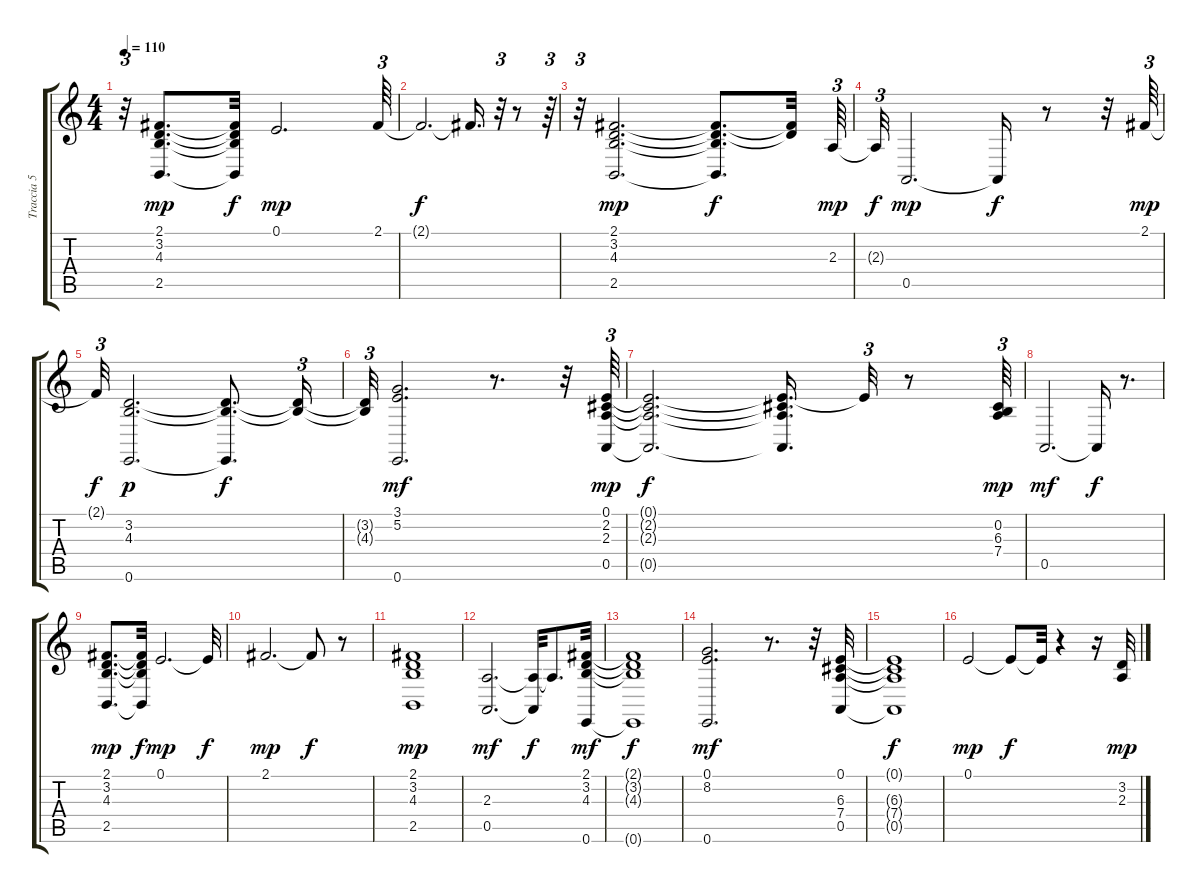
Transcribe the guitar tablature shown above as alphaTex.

\track ("Traccia 5" "Traccia 5") {instrument pad2warm}
\staff {score tabs}
\tuning (E4 B3 G3 D3 A2 E2) {hide}
\ts (4 4)
\tempo 110
\clef g2
\ks c
r.32{tu (3 2) dy f} (2.1 3.2 4.3 2.5).8{d dy mp} (2.1{t} 3.2{t} 4.3{t} 2.5{t}).32{dy f} 0.1.2{d dy mp} 2.1.64{tu (3 2)} |
2.1{t}.2{d dy f} 2.1{t}.16{d} r.32{tu (3 2)} r.8 r.64{tu (3 2)} |
r.32{tu (3 2)} (2.1 3.2 4.3 2.5).2{d dy mp} (2.1{t} 3.2{t} 4.3{t} 2.5{t}).8{d dy f} (2.1{t} 3.2{t}).32 2.3.64{tu (3 2) dy mp} |
2.3{t}.32{tu (3 2) dy f} 0.5.2{d dy mp} 0.5{t}.16{dy f} r.8 r.32 2.1.64{tu (3 2) dy mp} |
2.1{t}.32{tu (3 2) dy f} (3.2 4.3 0.6).2{d dy p} (3.2{t} 4.3{t} 0.6{t}).8{d dy f} (3.2{t} 4.3{t}).16{tu (3 2)} |
(3.2{t} 4.3{t}).32{tu (3 2)} (3.1 5.2 0.6).2{d dy mf} r.8{d} r.32 (0.1 2.2 2.3 0.5).64{tu (3 2) dy mp} |
(0.1{t} 2.2{t} 2.3{t} 0.5{t}).2{d dy f} (0.1{t} 2.2{t} 2.3{t} 0.5{t}).16{d} 0.1{t}.32{tu (3 2)} r.8 (0.2 6.3 7.4).64{tu (3 2) dy mp} |
0.5.2{d dy mf} 0.5{t}.16{dy f} r.8{d} |
(2.1 3.2 4.3 2.5).8{d dy mp} (2.1{t} 3.2{t} 4.3{t} 2.5{t}).32{dy f} 0.1.2{d dy mp} 0.1{t}.32{dy f} |
2.1.2{d dy mp} 2.1{t}.8{dy f} r.8 |
(2.1 3.2 4.3 2.5).1{dy mp} |
(2.3 0.5).2{d dy mf} (2.3{t} 0.5{t}).32{dy f} 2.3{t}.8{d} (2.1 3.2 4.3 0.6).32{dy mf} |
(2.1{t} 3.2{t} 4.3{t} 0.6{t}).1{dy f} |
(0.1 8.2 0.6).2{d dy mf} r.8{d} r.32 (0.1 6.3 7.4 0.5).32 |
(0.1{t} 6.3{t} 7.4{t} 0.5{t}).1{dy f} |
0.1.2{dy mp} 0.1{t}.8{dy f} 0.1{t}.32 r.4 r.16 (3.2 2.3).32{dy mp}
